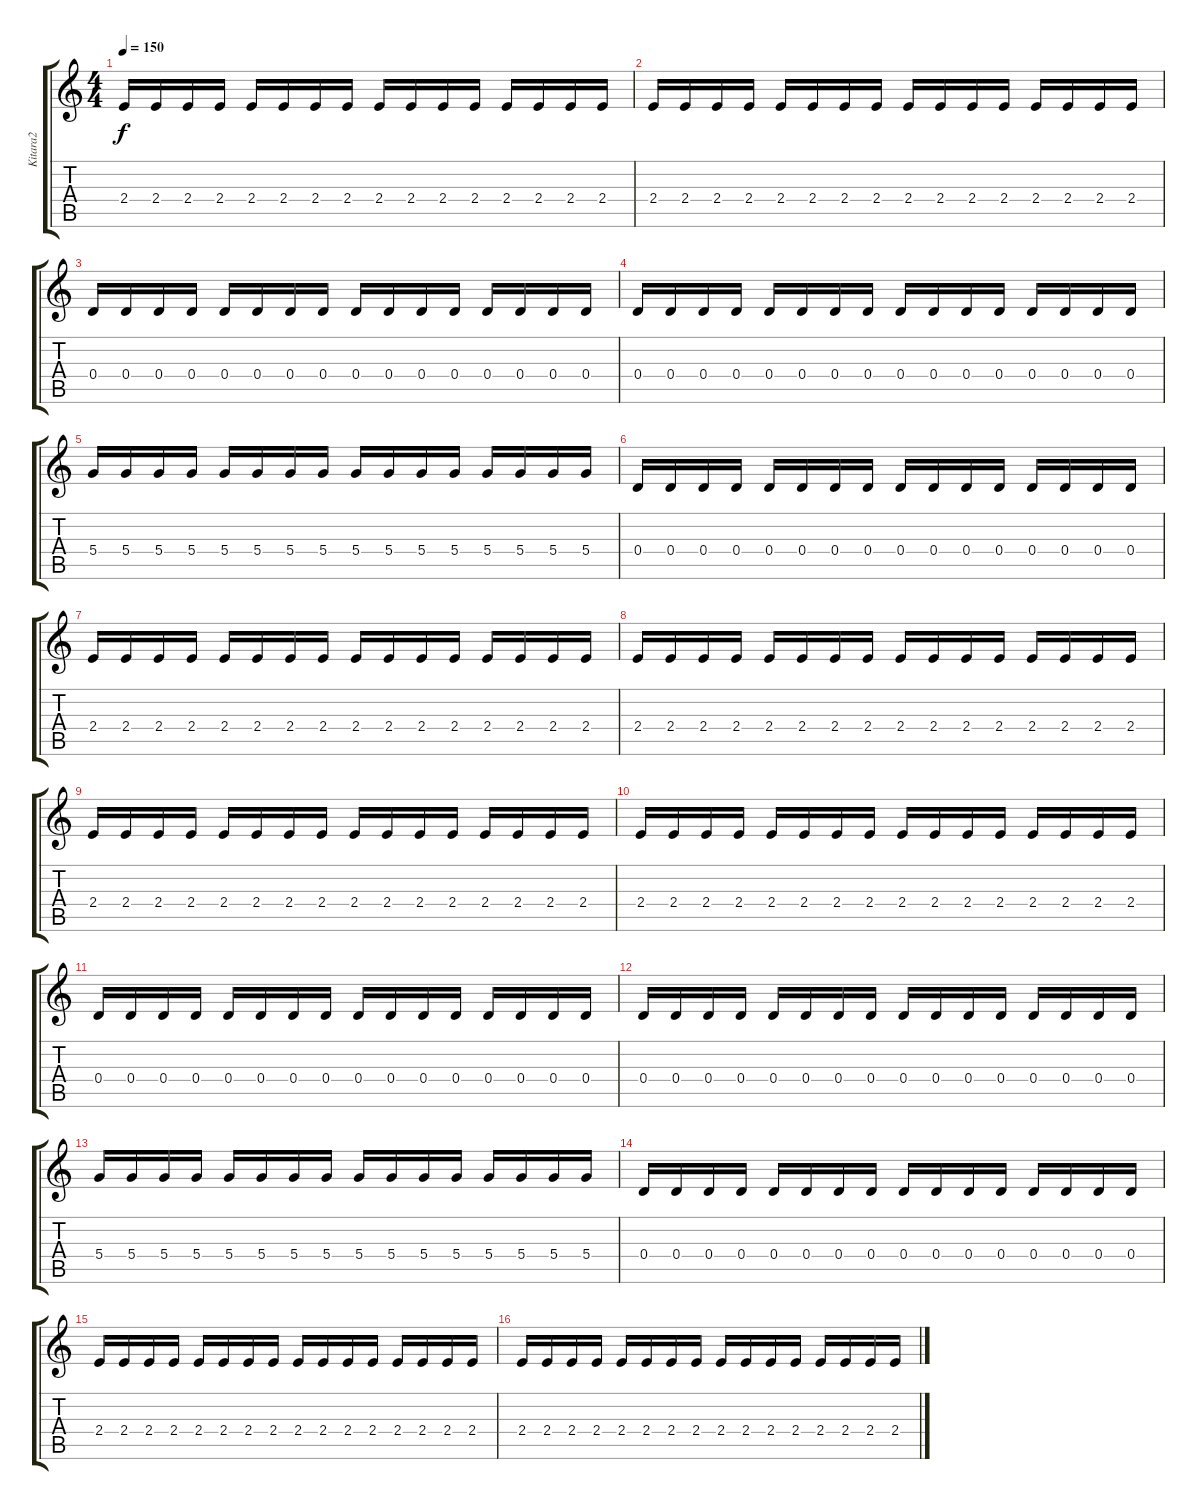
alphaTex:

\track ("Kitara2" "Kitara2") {instrument distortionguitar}
\staff {score tabs}
\tuning (E4 B3 G3 D3 A2 E2) {hide}
\ts (4 4)
\tempo 150
\clef g2
\ks c
2.4.16{dy f} 2.4.16 2.4.16 2.4.16 2.4.16 2.4.16 2.4.16 2.4.16 2.4.16 2.4.16 2.4.16 2.4.16 2.4.16 2.4.16 2.4.16 2.4.16 |
2.4.16 2.4.16 2.4.16 2.4.16 2.4.16 2.4.16 2.4.16 2.4.16 2.4.16 2.4.16 2.4.16 2.4.16 2.4.16 2.4.16 2.4.16 2.4.16 |
0.4.16 0.4.16 0.4.16 0.4.16 0.4.16 0.4.16 0.4.16 0.4.16 0.4.16 0.4.16 0.4.16 0.4.16 0.4.16 0.4.16 0.4.16 0.4.16 |
0.4.16 0.4.16 0.4.16 0.4.16 0.4.16 0.4.16 0.4.16 0.4.16 0.4.16 0.4.16 0.4.16 0.4.16 0.4.16 0.4.16 0.4.16 0.4.16 |
5.4.16 5.4.16 5.4.16 5.4.16 5.4.16 5.4.16 5.4.16 5.4.16 5.4.16 5.4.16 5.4.16 5.4.16 5.4.16 5.4.16 5.4.16 5.4.16 |
0.4.16 0.4.16 0.4.16 0.4.16 0.4.16 0.4.16 0.4.16 0.4.16 0.4.16 0.4.16 0.4.16 0.4.16 0.4.16 0.4.16 0.4.16 0.4.16 |
2.4.16 2.4.16 2.4.16 2.4.16 2.4.16 2.4.16 2.4.16 2.4.16 2.4.16 2.4.16 2.4.16 2.4.16 2.4.16 2.4.16 2.4.16 2.4.16 |
2.4.16 2.4.16 2.4.16 2.4.16 2.4.16 2.4.16 2.4.16 2.4.16 2.4.16 2.4.16 2.4.16 2.4.16 2.4.16 2.4.16 2.4.16 2.4.16 |
2.4.16 2.4.16 2.4.16 2.4.16 2.4.16 2.4.16 2.4.16 2.4.16 2.4.16 2.4.16 2.4.16 2.4.16 2.4.16 2.4.16 2.4.16 2.4.16 |
2.4.16 2.4.16 2.4.16 2.4.16 2.4.16 2.4.16 2.4.16 2.4.16 2.4.16 2.4.16 2.4.16 2.4.16 2.4.16 2.4.16 2.4.16 2.4.16 |
0.4.16 0.4.16 0.4.16 0.4.16 0.4.16 0.4.16 0.4.16 0.4.16 0.4.16 0.4.16 0.4.16 0.4.16 0.4.16 0.4.16 0.4.16 0.4.16 |
0.4.16 0.4.16 0.4.16 0.4.16 0.4.16 0.4.16 0.4.16 0.4.16 0.4.16 0.4.16 0.4.16 0.4.16 0.4.16 0.4.16 0.4.16 0.4.16 |
5.4.16 5.4.16 5.4.16 5.4.16 5.4.16 5.4.16 5.4.16 5.4.16 5.4.16 5.4.16 5.4.16 5.4.16 5.4.16 5.4.16 5.4.16 5.4.16 |
0.4.16 0.4.16 0.4.16 0.4.16 0.4.16 0.4.16 0.4.16 0.4.16 0.4.16 0.4.16 0.4.16 0.4.16 0.4.16 0.4.16 0.4.16 0.4.16 |
2.4.16 2.4.16 2.4.16 2.4.16 2.4.16 2.4.16 2.4.16 2.4.16 2.4.16 2.4.16 2.4.16 2.4.16 2.4.16 2.4.16 2.4.16 2.4.16 |
2.4.16 2.4.16 2.4.16 2.4.16 2.4.16 2.4.16 2.4.16 2.4.16 2.4.16 2.4.16 2.4.16 2.4.16 2.4.16 2.4.16 2.4.16 2.4.16
